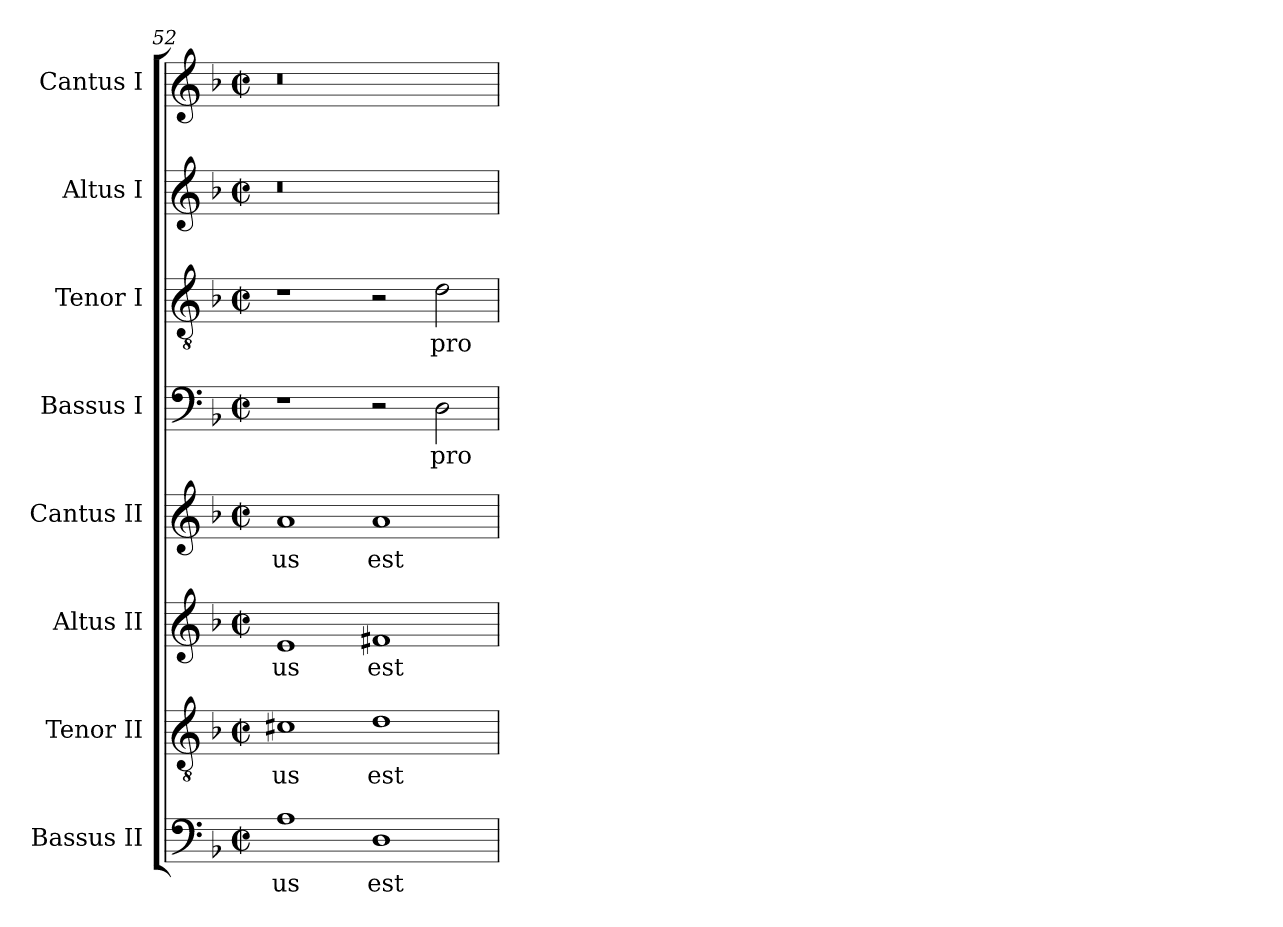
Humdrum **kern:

**kern	**text	**kern	**text	**kern	**text	**kern	**text	**kern	**text	**kern	**text	**kern	**kern
*part8	*part8	*part7	*part7	*part6	*part6	*part5	*part5	*part4	*part4	*part3	*part3	*part2	*part1
*staff8	*staff8	*staff7	*staff7	*staff6	*staff6	*staff5	*staff5	*staff4	*staff4	*staff3	*staff3	*staff2	*staff1
*I"Bassus II	*	*I"Tenor II	*	*I"Altus II	*	*I"Cantus II	*	*I"Bassus I	*	*I"Tenor I	*	*I"Altus I	*I"Cantus I
!!LO:LB:g=z
*clefF4	*	*clefGv2	*	*clefG2	*	*clefG2	*	*clefF4	*	*clefGv2	*	*clefG2	*clefG2
*k[b-]	*	*k[b-]	*	*k[b-]	*	*k[b-]	*	*k[b-]	*	*k[b-]	*	*k[b-]	*k[b-]
*F:	*	*F:	*	*F:	*	*F:	*	*F:	*	*F:	*	*F:	*F:
*M2/2	*	*M2/2	*	*M2/2	*	*M2/2	*	*M2/2	*	*M2/2	*	*M2/2	*M2/2
*met(c|)	*	*met(c|)	*	*met(c|)	*	*met(c|)	*	*met(c|)	*	*met(c|)	*	*met(c|)	*met(c|)
=52	=52	=52	=52	=52	=52	=52	=52	=52	=52	=52	=52	=52	=52
!	!LO:LY:b:cj	!	!LO:LY:b:cj	!	!LO:LY:b:cj	!	!LO:LY:b:cj	!	!	!	!	!	!
1A	-us	1c#X	us	1e	us	1a	us	1r	.	1r	.	0r	0r
!	!LO:LY:b:cj	!	!LO:LY:b:cj	!	!LO:LY:b:cj	!	!LO:LY:b:cj	!	!	!	!	!	!
1D	est	1d	est	1f#X	est	1a	est	2r	.	2r	.	.	.
!	!	!	!	!	!	!	!	!	!LO:LY:b:cj	!	!LO:LY:b:cj	!	!
.	.	.	.	.	.	.	.	2D\	pro-	2d\	pro-	.	.
=	=	=	=	=	=	=	=	=	=	=	=	=	=
*-	*-	*-	*-	*-	*-	*-	*-	*-	*-	*-	*-	*-	*-
